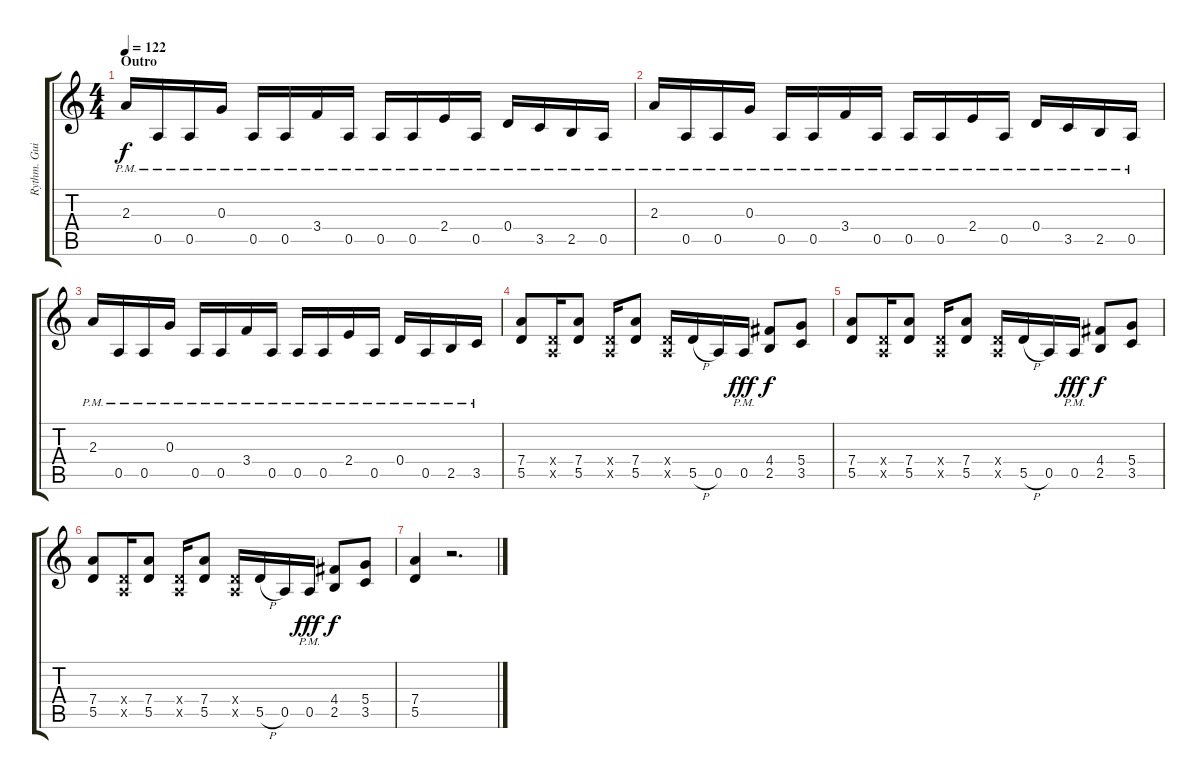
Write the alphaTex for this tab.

\track ("Rythm. Guitar" "Rythm. Gui") {instrument distortionguitar}
\staff {score tabs}
\tuning (E4 B3 G3 D3 A2 E2) {hide}
\ts (4 4)
\section ("" "Outro")
\tempo 122
\clef g2
\ks c
2.3{pm}.16{dy f} 0.5{pm}.16 0.5{pm}.16 0.3{pm}.16 0.5{pm}.16 0.5{pm}.16 3.4{pm}.16 0.5{pm}.16 0.5{pm}.16 0.5{pm}.16 2.4{pm}.16 0.5{pm}.16 0.4{pm}.16 3.5{pm}.16 2.5{pm}.16 0.5{pm}.16 |
2.3{pm}.16 0.5{pm}.16 0.5{pm}.16 0.3{pm}.16 0.5{pm}.16 0.5{pm}.16 3.4{pm}.16 0.5{pm}.16 0.5{pm}.16 0.5{pm}.16 2.4{pm}.16 0.5{pm}.16 0.4{pm}.16 3.5{pm}.16 2.5{pm}.16 0.5{pm}.16 |
2.3{pm}.16 0.5{pm}.16 0.5{pm}.16 0.3{pm}.16 0.5{pm}.16 0.5{pm}.16 3.4{pm}.16 0.5{pm}.16 0.5{pm}.16 0.5{pm}.16 2.4{pm}.16 0.5{pm}.16 0.4{pm}.16 0.5{pm}.16 2.5{pm}.16 3.5{pm}.16 |
(7.4 5.5).8 (0.4{x} 0.5{x}).16 (7.4 5.5).8 (0.4{x} 0.5{x}).16 (7.4 5.5).8 (0.4{x} 0.5{x}).16 5.5{h}.16 0.5.16 0.5{pm}.16{dy fff} (4.4 2.5).8{dy f} (5.4 3.5).8 |
(7.4 5.5).8 (0.4{x} 0.5{x}).16 (7.4 5.5).8 (0.4{x} 0.5{x}).16 (7.4 5.5).8 (0.4{x} 0.5{x}).16 5.5{h}.16 0.5.16 0.5{pm}.16{dy fff} (4.4 2.5).8{dy f} (5.4 3.5).8 |
(7.4 5.5).8 (0.4{x} 0.5{x}).16 (7.4 5.5).8 (0.4{x} 0.5{x}).16 (7.4 5.5).8 (0.4{x} 0.5{x}).16 5.5{h}.16 0.5.16 0.5{pm}.16{dy fff} (4.4 2.5).8{dy f} (5.4 3.5).8 |
(7.4 5.5).4 r.2{d}
